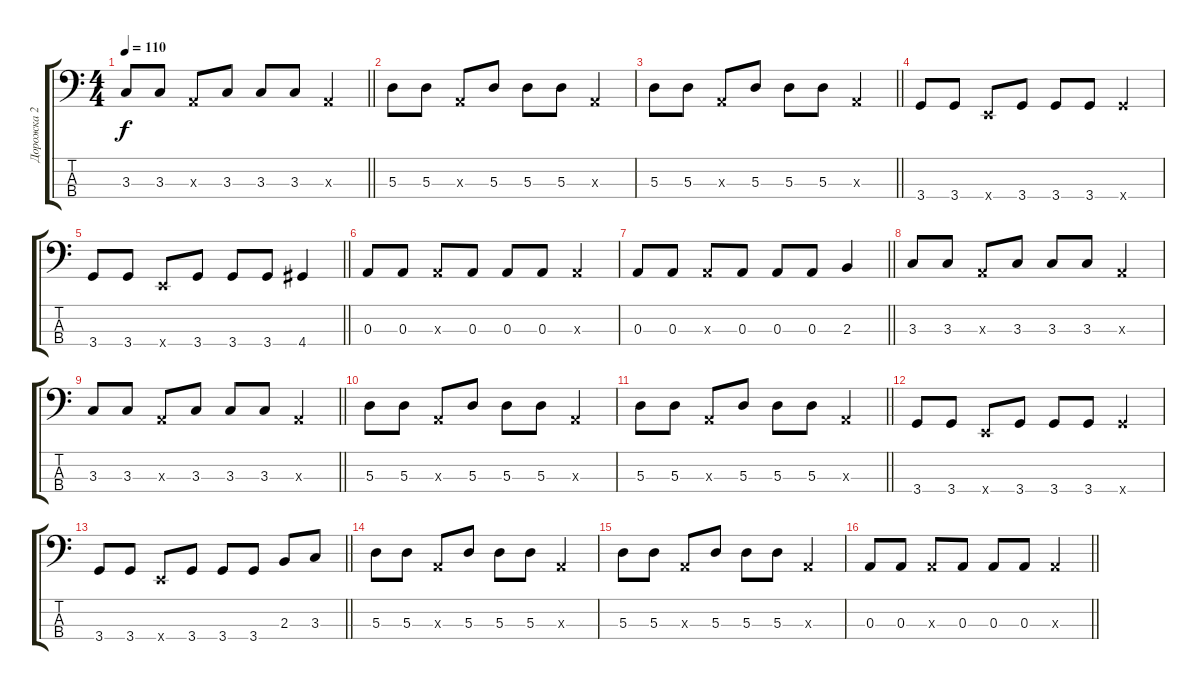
\track ("Дорожка 2" "Дорожка 2") {instrument electricbassfinger}
\staff {score tabs}
\tuning (G2 D2 A1 E1) {hide}
\ts (4 4)
\tempo 110
\clef f4
\barLineRight lightlight
\ks c
3.3.8{dy f} 3.3.8 0.3{x}.8 3.3.8 3.3.8 3.3.8 0.3{x}.4 |
5.3.8 5.3.8 0.3{x}.8 5.3.8 5.3.8 5.3.8 0.3{x}.4 |
\barLineRight lightlight
5.3.8 5.3.8 0.3{x}.8 5.3.8 5.3.8 5.3.8 0.3{x}.4 |
3.4.8 3.4.8 0.4{x}.8 3.4.8 3.4.8 3.4.8 3.4{x}.4 |
\barLineRight lightlight
3.4.8 3.4.8 0.4{x}.8 3.4.8 3.4.8 3.4.8 4.4.4 |
0.3.8 0.3.8 0.3{x}.8 0.3.8 0.3.8 0.3.8 0.3{x}.4 |
\barLineRight lightlight
0.3.8 0.3.8 0.3{x}.8 0.3.8 0.3.8 0.3.8 2.3.4 |
3.3.8 3.3.8 0.3{x}.8 3.3.8 3.3.8 3.3.8 0.3{x}.4 |
\barLineRight lightlight
3.3.8 3.3.8 0.3{x}.8 3.3.8 3.3.8 3.3.8 0.3{x}.4 |
5.3.8 5.3.8 0.3{x}.8 5.3.8 5.3.8 5.3.8 0.3{x}.4 |
\barLineRight lightlight
5.3.8 5.3.8 0.3{x}.8 5.3.8 5.3.8 5.3.8 0.3{x}.4 |
3.4.8 3.4.8 0.4{x}.8 3.4.8 3.4.8 3.4.8 3.4{x}.4 |
\barLineRight lightlight
3.4.8 3.4.8 0.4{x}.8 3.4.8 3.4.8 3.4.8 2.3.8 3.3.8 |
5.3.8 5.3.8 0.3{x}.8 5.3.8 5.3.8 5.3.8 0.3{x}.4 |
5.3.8 5.3.8 0.3{x}.8 5.3.8 5.3.8 5.3.8 0.3{x}.4 |
\barLineRight lightlight
0.3.8 0.3.8 0.3{x}.8 0.3.8 0.3.8 0.3.8 0.3{x}.4
